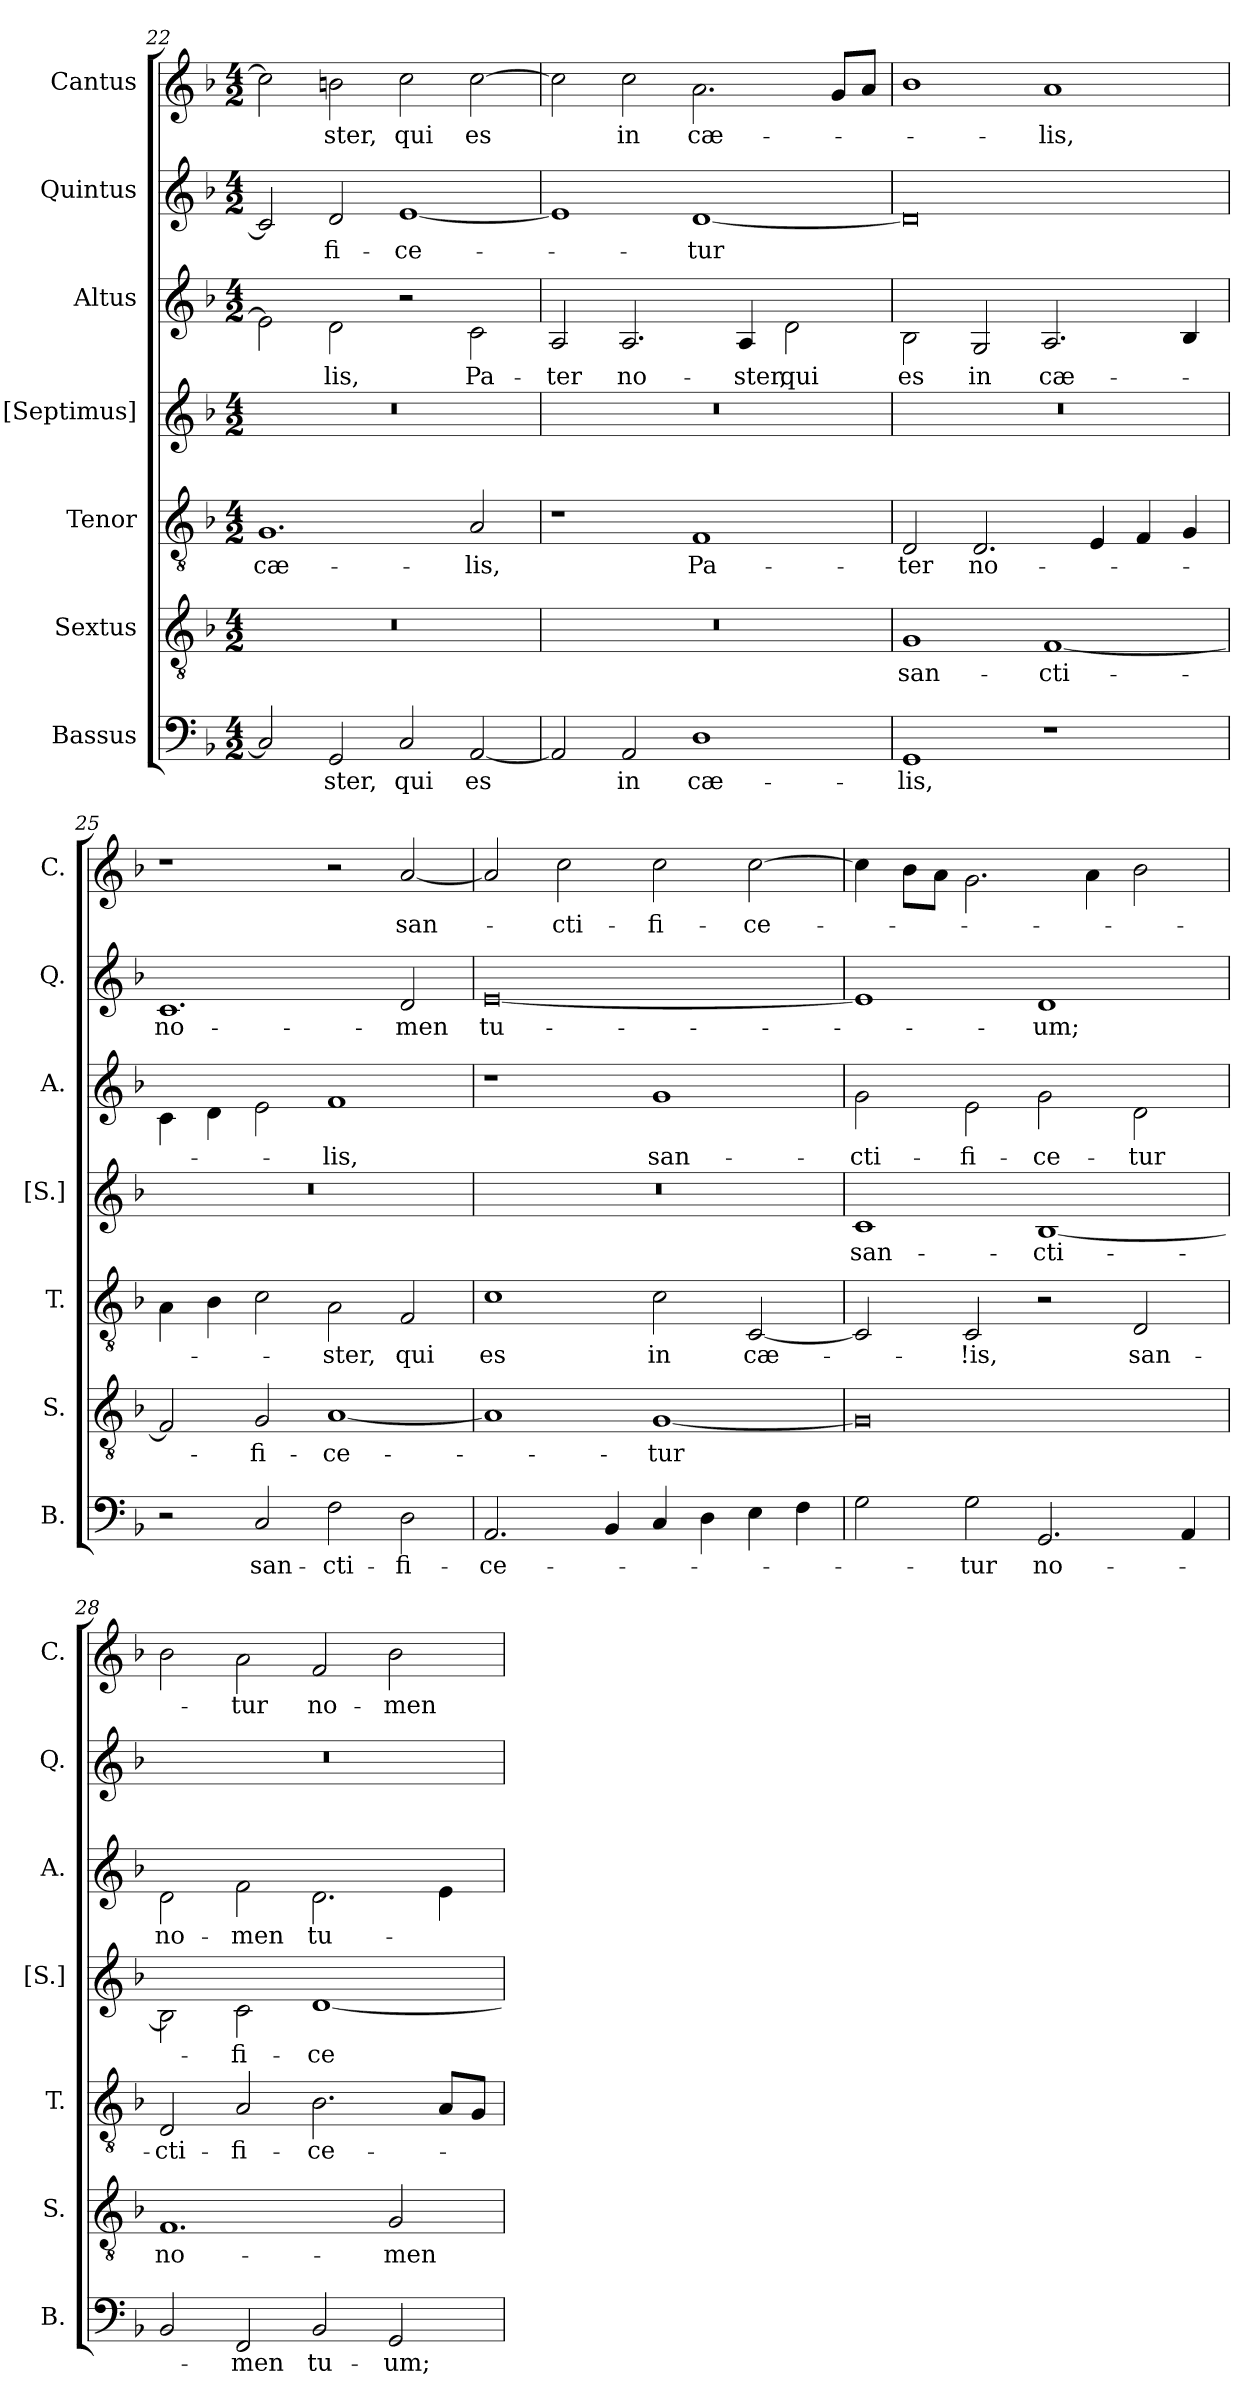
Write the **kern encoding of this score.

**kern	**text	**kern	**text	**kern	**text	**kern	**text	**kern	**text	**kern	**text	**kern	**text
*part7	*part7	*part6	*part6	*part5	*part5	*part4	*part4	*part3	*part3	*part2	*part2	*part1	*part1
*staff7	*staff7	*staff6	*staff6	*staff5	*staff5	*staff4	*staff4	*staff3	*staff3	*staff2	*staff2	*staff1	*staff1
*I"Bassus	*	*I"Sextus	*	*I"Tenor	*	*I"[Septimus]	*	*I"Altus	*	*I"Quintus	*	*I"Cantus	*
*I'B.	*	*I'S.	*	*I'T.	*	*I'[S.]	*	*I'A.	*	*I'Q.	*	*I'C.	*
*clefF4	*	*clefGv2	*	*clefGv2	*	*clefG2	*	*clefG2	*	*clefG2	*	*clefG2	*
*k[b-]	*	*k[b-]	*	*k[b-]	*	*k[b-]	*	*k[b-]	*	*k[b-]	*	*k[b-]	*
*M4/2	*	*M4/2	*	*M4/2	*	*M4/2	*	*M4/2	*	*M4/2	*	*M4/2	*
=22	=22	=22	=22	=22	=22	=22	=22	=22	=22	=22	=22	=22	=22
2C/]	.	0r	.	1.G	cæ-	0r	.	2e-\]	.	2c/]	.	2cc\]	.
2GG/	-ster,	.	.	.	.	.	.	2d\	-lis,	2d/	-fi-	2bn\	ster,
2C/	qui	.	.	.	.	.	.	2r	.	[1e	-ce-	2cc\	-qui
[2AA/	es	.	.	2A/	-lis,	.	.	2c\	Pa-	.	.	[2cc\	es
!!LO:LB:g=z
=23	=23	=23	=23	=23	=23	=23	=23	=23	=23	=23	=23	=23	=23
2AA/]	.	0r	.	1r	.	0r	.	2A/	-ter	1e]	.	2cc\]	.
2AA/	in	.	.	.	.	.	.	2.A/	no-	.	.	2cc\	in
1D	cæ-	.	.	1F	Pa-	.	.	.	.	[1d	-tur	2.a\	cæ-
.	.	.	.	.	.	.	.	4A/	-ster,	.	.	.	.
.	.	.	.	.	.	.	.	2d\	qui	.	.	.	.
.	.	.	.	.	.	.	.	.	.	.	.	8g/L	.
.	.	.	.	.	.	.	.	.	.	.	.	8a/J	.
=24	=24	=24	=24	=24	=24	=24	=24	=24	=24	=24	=24	=24	=24
1GG	-lis,	1G	san-	2D/	-ter	0r	.	2B-\	es	0d]	.	1b-	.
.	.	.	.	2.D/	no-	.	.	2G/	in	.	.	.	.
1r	.	[1F	-cti-	.	.	.	.	2.A/	cæ-	.	.	1a	-lis,
.	.	.	.	4E/	.	.	.	.	.	.	.	.	.
.	.	.	.	4F/	.	.	.	.	.	.	.	.	.
.	.	.	.	4G/	.	.	.	4B-/	.	.	.	.	.
=25	=25	=25	=25	=25	=25	=25	=25	=25	=25	=25	=25	=25	=25
2r	.	2F/]	.	4A\	.	0r	.	4c\	.	1.c	no-	1r	.
.	.	.	.	4B-\	.	.	.	4d\	.	.	.	.	.
2C/	san-	2G/	-fi-	2c\	.	.	.	2e\	.	.	.	.	.
2F\	-cti-	[1A	-ce-	2A\	-ster,	.	.	1f	-lis,	.	.	2r	.
2D\	-fi-	.	.	2F/	qui	.	.	.	.	2d/	-men	[2a/	san-
=26	=26	=26	=26	=26	=26	=26	=26	=26	=26	=26	=26	=26	=26
2.AA/	-ce-	1A]	.	1c	es	0r	.	1r	.	[0e	tu-	2a/]	.
.	.	.	.	.	.	.	.	.	.	.	.	2cc\	-cti-
4BB-/	.	.	.	.	.	.	.	.	.	.	.	.	.
4C/	.	[1G	-tur	2c\	in	.	.	1g	san-	.	.	2cc\	-fi-
4D\	.	.	.	.	.	.	.	.	.	.	.	.	.
4E\	.	.	.	[2C/	cæ-	.	.	.	.	.	.	[2cc\	-ce-
4F\	.	.	.	.	.	.	.	.	.	.	.	.	.
=27	=27	=27	=27	=27	=27	=27	=27	=27	=27	=27	=27	=27	=27
2G\	.	0G]	.	2C/]	.	1c	san-	2g\	-cti-	1e]	.	4cc\]	.
.	.	.	.	.	.	.	.	.	.	.	.	8b-\L	.
.	.	.	.	.	.	.	.	.	.	.	.	8a\J	.
2G\	-tur	.	.	2C/	-!is,	.	.	2e\	-fi-	.	.	2.g\	.
2.GG/	no-	.	.	2r	.	[1B-	-cti-	2g\	-ce-	1d	-um;	.	.
.	.	.	.	.	.	.	.	.	.	.	.	4a\	.
.	.	.	.	2D/	san-	.	.	2d\	-tur	.	.	2b-\	.
4AA/	.	.	.	.	.	.	.	.	.	.	.	.	.
!!LO:PB:g=z
=28	=28	=28	=28	=28	=28	=28	=28	=28	=28	=28	=28	=28	=28
2BB-/	.	1.F	no-	2D/	-cti-	2B-\]	.	2d\	no-	0r	.	2b-\	.
2FF/	-men	.	.	2A/	-fi-	2c\	-fi-	2f\	-men	.	.	2a\	-tur
2BB-/	tu-	.	.	2.B-\	-ce-	[1d	-ce-	2.d\	tu-	.	.	2f/	no-
2GG/	-um;	2G/	-men	.	.	.	.	.	.	.	.	2b-\	-men
.	.	.	.	8A/L	.	.	.	4e\	.	.	.	.	.
.	.	.	.	8G/J	.	.	.	.	.	.	.	.	.
=	=	=	=	=	=	=	=	=	=	=	=	=	=
*-	*-	*-	*-	*-	*-	*-	*-	*-	*-	*-	*-	*-	*-
